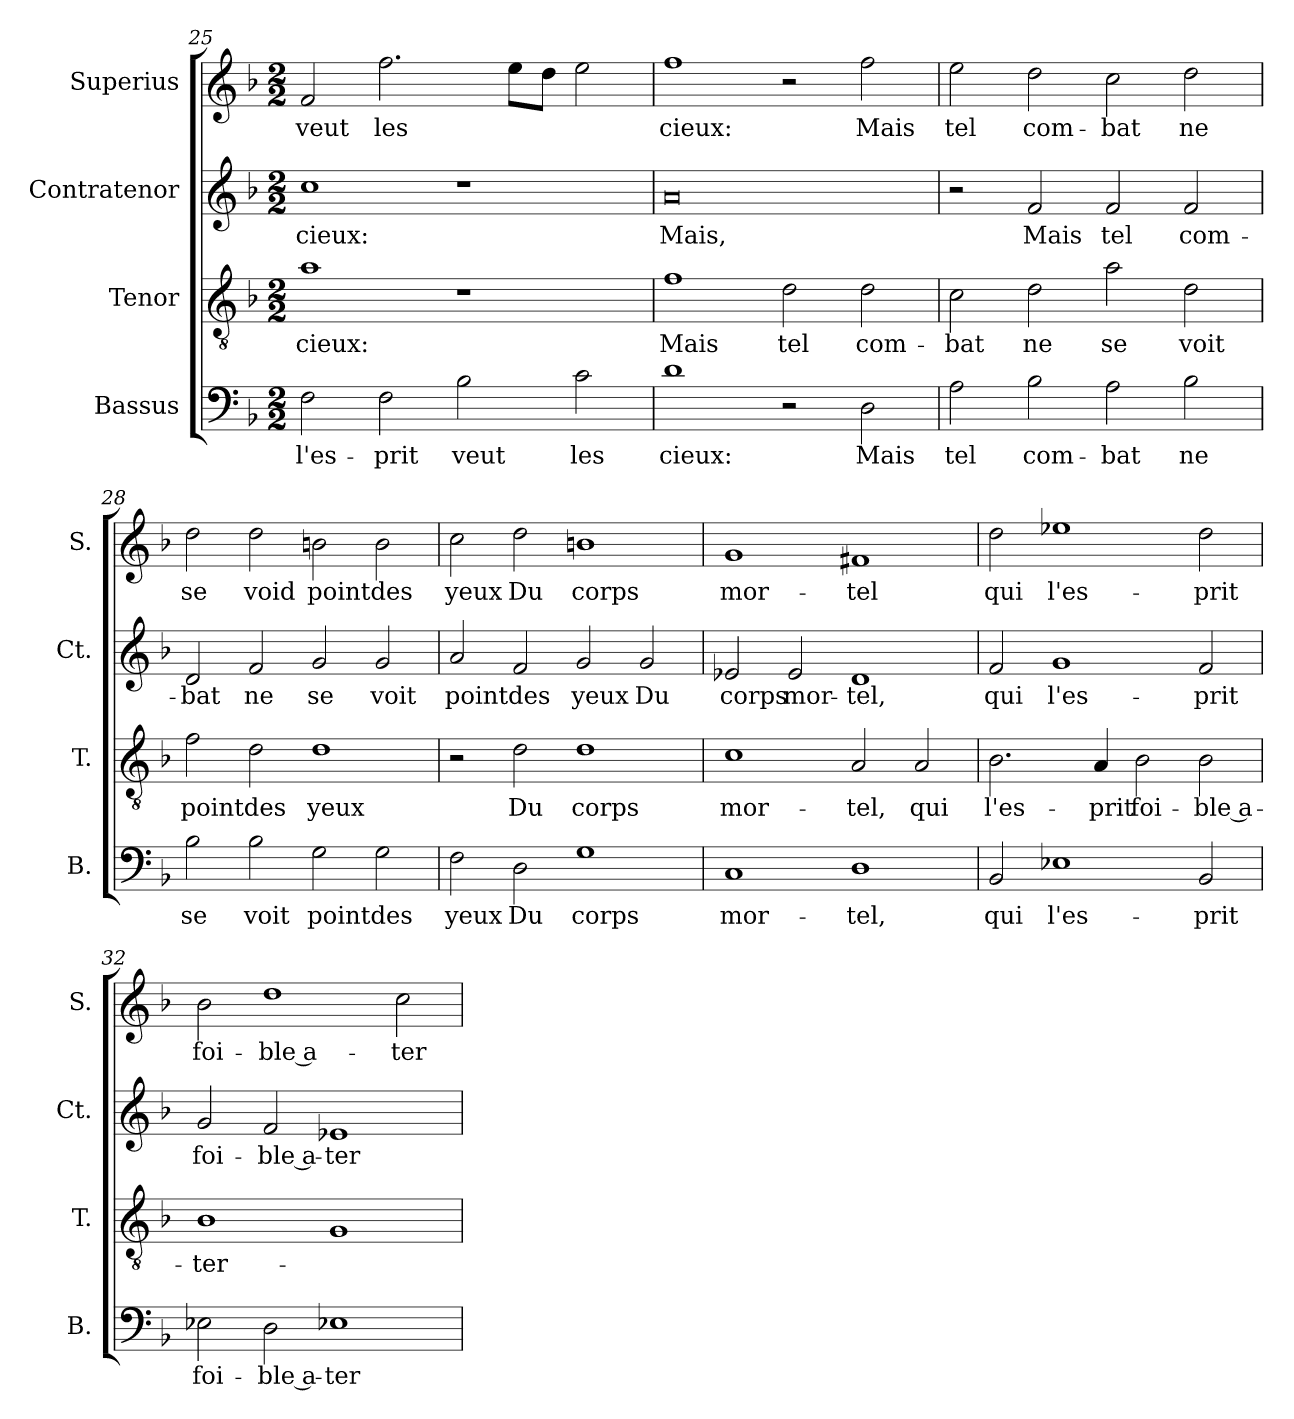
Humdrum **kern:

**kern	**text	**kern	**text	**kern	**text	**kern	**text
*part4	*part4	*part3	*part3	*part2	*part2	*part1	*part1
*staff4	*staff4	*staff3	*staff3	*staff2	*staff2	*staff1	*staff1
*I"Bassus	*	*I"Tenor	*	*I"Contratenor	*	*I"Superius	*
*I'B.	*	*I'T.	*	*I'Ct.	*	*I'S.	*
*clefF4	*	*clefGv2	*	*clefG2	*	*clefG2	*
*	*	*ITrd7c12	*	*	*	*	*
*k[b-]	*	*k[b-]	*	*k[b-]	*	*k[b-]	*
*F:	*	*F:	*	*F:	*	*F:	*
*M2/2	*	*M2/2	*	*M2/2	*	*M2/2	*
=25	=25	=25	=25	=25	=25	=25	=25
2F\	l'es-	1A\	cieux:	1cc\	cieux:	2f/	veut
2F\	-prit	.	.	.	.	2.ff\	les
2B-\	veut	1r	.	1r	.	.	.
.	.	.	.	.	.	8ee\L	.
.	.	.	.	.	.	8dd\J	.
2c\	les	.	.	.	.	2ee\	.
=26	=26	=26	=26	=26	=26	=26	=26
1d\	cieux:	1F\	Mais	0a/	Mais,	1ff\	cieux:
2r	.	2D\	tel	.	.	2r	.
2D\	Mais	2D\	com-	.	.	2ff\	Mais
!!LO:LB:g=z
=27	=27	=27	=27	=27	=27	=27	=27
2A\	tel	2C\	-bat	2r	.	2ee\	tel
2B-\	com-	2D\	ne	2f/	Mais	2dd\	com-
2A\	-bat	2A\	se	2f/	tel	2cc\	-bat
2B-\	ne	2D\	voit	2f/	com-	2dd\	ne
=28	=28	=28	=28	=28	=28	=28	=28
2B-\	se	2F\	point	2d/	-bat	2dd\	se
2B-\	voit	2D\	des	2f/	ne	2dd\	void
2G\	point	1D\	yeux	2g/	se	2bn\	point
2G\	des	.	.	2g/	voit	2b\	des
=29	=29	=29	=29	=29	=29	=29	=29
2F\	yeux	2r	.	2a/	point	2cc\	yeux
2D\	Du	2D\	Du	2f/	des	2dd\	Du
1G\	corps	1D\	corps	2g/	yeux	1bn\	corps
.	.	.	.	2g/	Du	.	.
=30	=30	=30	=30	=30	=30	=30	=30
1C/	mor-	1C\	mor-	2e-X/	corps	1g/	mor-
.	.	.	.	2e-/	mor-	.	.
1D\	-tel,	2AA/	-tel,	1d/	-tel,	1f#X/	-tel
.	.	2AA/	qui	.	.	.	.
!!LO:PB:g=z
=31	=31	=31	=31	=31	=31	=31	=31
2BB-/	qui	2.BB-\	l'es-	2f/	qui	2dd\	qui
1E-X\	l'es-	.	.	1g/	l'es-	1ee-X\	l'es-
.	.	4AA/	-prit	.	.	.	.
.	.	2BB-\	foi-	.	.	.	.
2BB-/	-prit	2BB-\	-ble a-	2f/	-prit	2dd\	-prit
=32	=32	=32	=32	=32	=32	=32	=32
2E-X\	foi-	1BB-\	-ter-	2g/	foi-	2b-\	foi-
2D\	-ble a-	.	.	2f/	-ble a-	1dd\	-ble a-
1E-X\	-ter-	1GG/	.	1e-X/	-ter-	.	.
.	.	.	.	.	.	2cc\	-ter-
=	=	=	=	=	=	=	=
*-	*-	*-	*-	*-	*-	*-	*-
